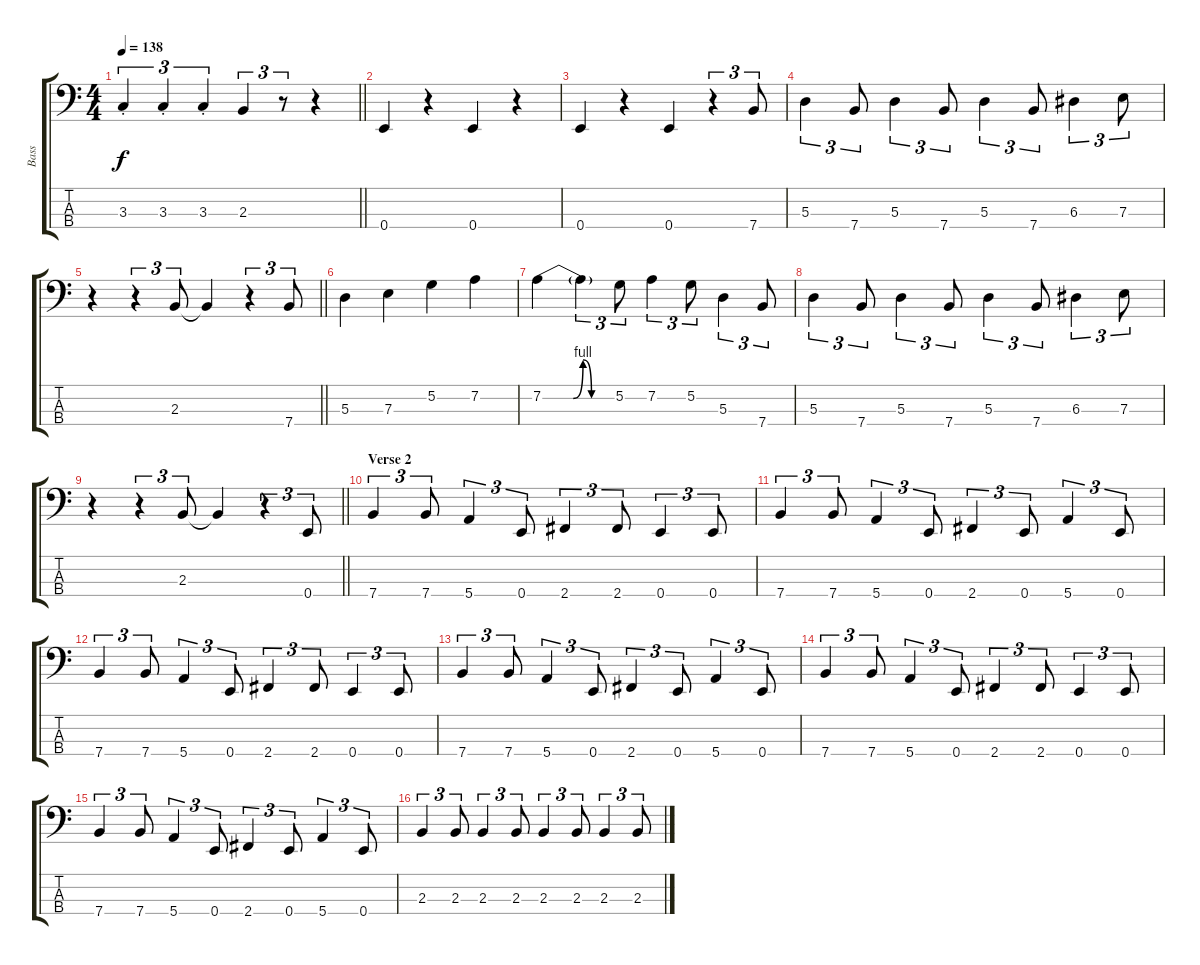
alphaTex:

\track ("Bass" "Bass") {instrument electricbassfinger}
\staff {score tabs}
\tuning (G2 D2 A1 E1) {hide}
\ts (4 4)
\tempo 138
\clef f4
\barLineRight lightlight
\ks c
3.3{st}.4{tu (3 2) dy f} 3.3{st}.4{tu (3 2)} 3.3{st}.4{tu (3 2)} 2.3.4{tu (3 2)} r.8{tu (3 2)} r.4 |
\section ("" "")
0.4.4 r.4 0.4.4 r.4 |
0.4.4 r.4 0.4.4 r.4{tu (3 2)} 7.4.8{tu (3 2)} |
5.3.4{tu (3 2)} 7.4.8{tu (3 2)} 5.3.4{tu (3 2)} 7.4.8{tu (3 2)} 5.3.4{tu (3 2)} 7.4.8{tu (3 2)} 6.3.4{tu (3 2)} 7.3.8{tu (3 2)} |
\barLineRight lightlight
r.4 r.4{tu (3 2)} 2.3.8{tu (3 2)} 2.3{t}.4 r.4{tu (3 2)} 7.4.8{tu (3 2)} |
\section ("" "")
5.3.4 7.3.4 5.2.4 7.2.4 |
7.2{be (custom 0 0 25 0 33 4 40 0 60 0)}.4 7.2{t}.4{tu (3 2)} 5.2.8{tu (3 2)} 7.2.4{tu (3 2)} 5.2.8{tu (3 2)} 5.3.4{tu (3 2)} 7.4.8{tu (3 2)} |
5.3.4{tu (3 2)} 7.4.8{tu (3 2)} 5.3.4{tu (3 2)} 7.4.8{tu (3 2)} 5.3.4{tu (3 2)} 7.4.8{tu (3 2)} 6.3.4{tu (3 2)} 7.3.8{tu (3 2)} |
\barLineRight lightlight
r.4 r.4{tu (3 2)} 2.3.8{tu (3 2)} 2.3{t}.4 r.4{tu (3 2)} 0.4.8{tu (3 2)} |
\section ("" "Verse 2")
7.4.4{tu (3 2)} 7.4.8{tu (3 2)} 5.4.4{tu (3 2)} 0.4.8{tu (3 2)} 2.4.4{tu (3 2)} 2.4.8{tu (3 2)} 0.4.4{tu (3 2)} 0.4.8{tu (3 2)} |
7.4.4{tu (3 2)} 7.4.8{tu (3 2)} 5.4.4{tu (3 2)} 0.4.8{tu (3 2)} 2.4.4{tu (3 2)} 0.4.8{tu (3 2)} 5.4.4{tu (3 2)} 0.4.8{tu (3 2)} |
7.4.4{tu (3 2)} 7.4.8{tu (3 2)} 5.4.4{tu (3 2)} 0.4.8{tu (3 2)} 2.4.4{tu (3 2)} 2.4.8{tu (3 2)} 0.4.4{tu (3 2)} 0.4.8{tu (3 2)} |
7.4.4{tu (3 2)} 7.4.8{tu (3 2)} 5.4.4{tu (3 2)} 0.4.8{tu (3 2)} 2.4.4{tu (3 2)} 0.4.8{tu (3 2)} 5.4.4{tu (3 2)} 0.4.8{tu (3 2)} |
7.4.4{tu (3 2)} 7.4.8{tu (3 2)} 5.4.4{tu (3 2)} 0.4.8{tu (3 2)} 2.4.4{tu (3 2)} 2.4.8{tu (3 2)} 0.4.4{tu (3 2)} 0.4.8{tu (3 2)} |
7.4.4{tu (3 2)} 7.4.8{tu (3 2)} 5.4.4{tu (3 2)} 0.4.8{tu (3 2)} 2.4.4{tu (3 2)} 0.4.8{tu (3 2)} 5.4.4{tu (3 2)} 0.4.8{tu (3 2)} |
2.3.4{tu (3 2)} 2.3.8{tu (3 2)} 2.3.4{tu (3 2)} 2.3.8{tu (3 2)} 2.3.4{tu (3 2)} 2.3.8{tu (3 2)} 2.3.4{tu (3 2)} 2.3.8{tu (3 2)}
